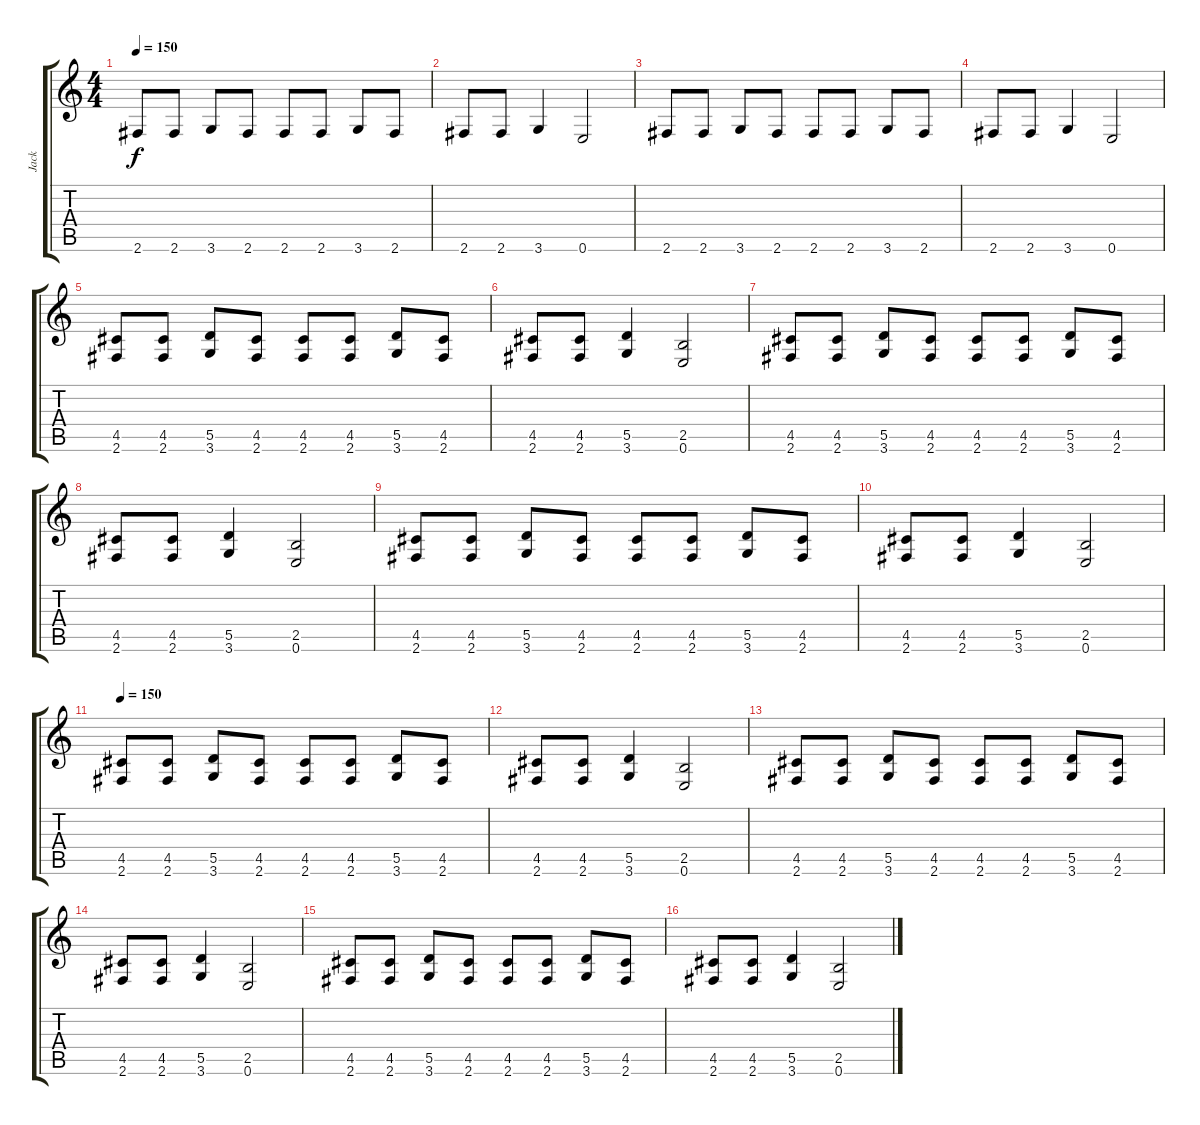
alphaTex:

\track ("Jack" "Jack") {instrument distortionguitar}
\staff {score tabs}
\tuning (E4 B3 G3 D3 A2 E2) {hide}
\ts (4 4)
\tempo 150
\tempo 120
\tempo 150
\clef g2
\ks c
2.6.8{dy f volume 16 instrument electricguitarclean} 2.6.8 3.6.8 2.6.8 2.6.8 2.6.8 3.6.8 2.6.8 |
2.6.8 2.6.8 3.6.4 0.6.2 |
2.6.8 2.6.8 3.6.8 2.6.8 2.6.8 2.6.8 3.6.8 2.6.8 |
2.6.8 2.6.8 3.6.4 0.6.2 |
(4.5 2.6).8{instrument distortionguitar} (4.5 2.6).8 (5.5 3.6).8 (4.5 2.6).8 (4.5 2.6).8 (4.5 2.6).8 (5.5 3.6).8 (4.5 2.6).8 |
(4.5 2.6).8 (4.5 2.6).8 (5.5 3.6).4 (2.5 0.6).2 |
(4.5 2.6).8 (4.5 2.6).8 (5.5 3.6).8 (4.5 2.6).8 (4.5 2.6).8 (4.5 2.6).8 (5.5 3.6).8 (4.5 2.6).8 |
(4.5 2.6).8 (4.5 2.6).8 (5.5 3.6).4 (2.5 0.6).2 |
(4.5 2.6).8 (4.5 2.6).8 (5.5 3.6).8 (4.5 2.6).8 (4.5 2.6).8 (4.5 2.6).8 (5.5 3.6).8 (4.5 2.6).8 |
(4.5 2.6).8 (4.5 2.6).8 (5.5 3.6).4 (2.5 0.6).2 |
\tempo 150
(4.5 2.6).8 (4.5 2.6).8 (5.5 3.6).8 (4.5 2.6).8 (4.5 2.6).8 (4.5 2.6).8 (5.5 3.6).8 (4.5 2.6).8 |
(4.5 2.6).8 (4.5 2.6).8 (5.5 3.6).4 (2.5 0.6).2 |
(4.5 2.6).8 (4.5 2.6).8 (5.5 3.6).8 (4.5 2.6).8 (4.5 2.6).8 (4.5 2.6).8 (5.5 3.6).8 (4.5 2.6).8 |
(4.5 2.6).8 (4.5 2.6).8 (5.5 3.6).4 (2.5 0.6).2 |
(4.5 2.6).8 (4.5 2.6).8 (5.5 3.6).8 (4.5 2.6).8 (4.5 2.6).8 (4.5 2.6).8 (5.5 3.6).8 (4.5 2.6).8 |
(4.5 2.6).8 (4.5 2.6).8 (5.5 3.6).4 (2.5 0.6).2
